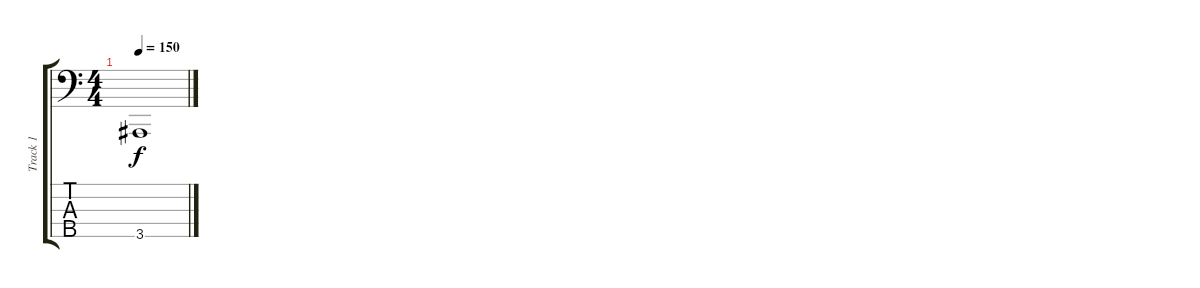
\track ("Track 1" "Track 1") {instrument electricbassfinger}
\staff {score tabs}
\tuning (F2 C2 G1 C1 G0) {hide}
\ts (4 4)
\tempo 150
\clef f4
\ks c
3.5{t}.1{dy f}
